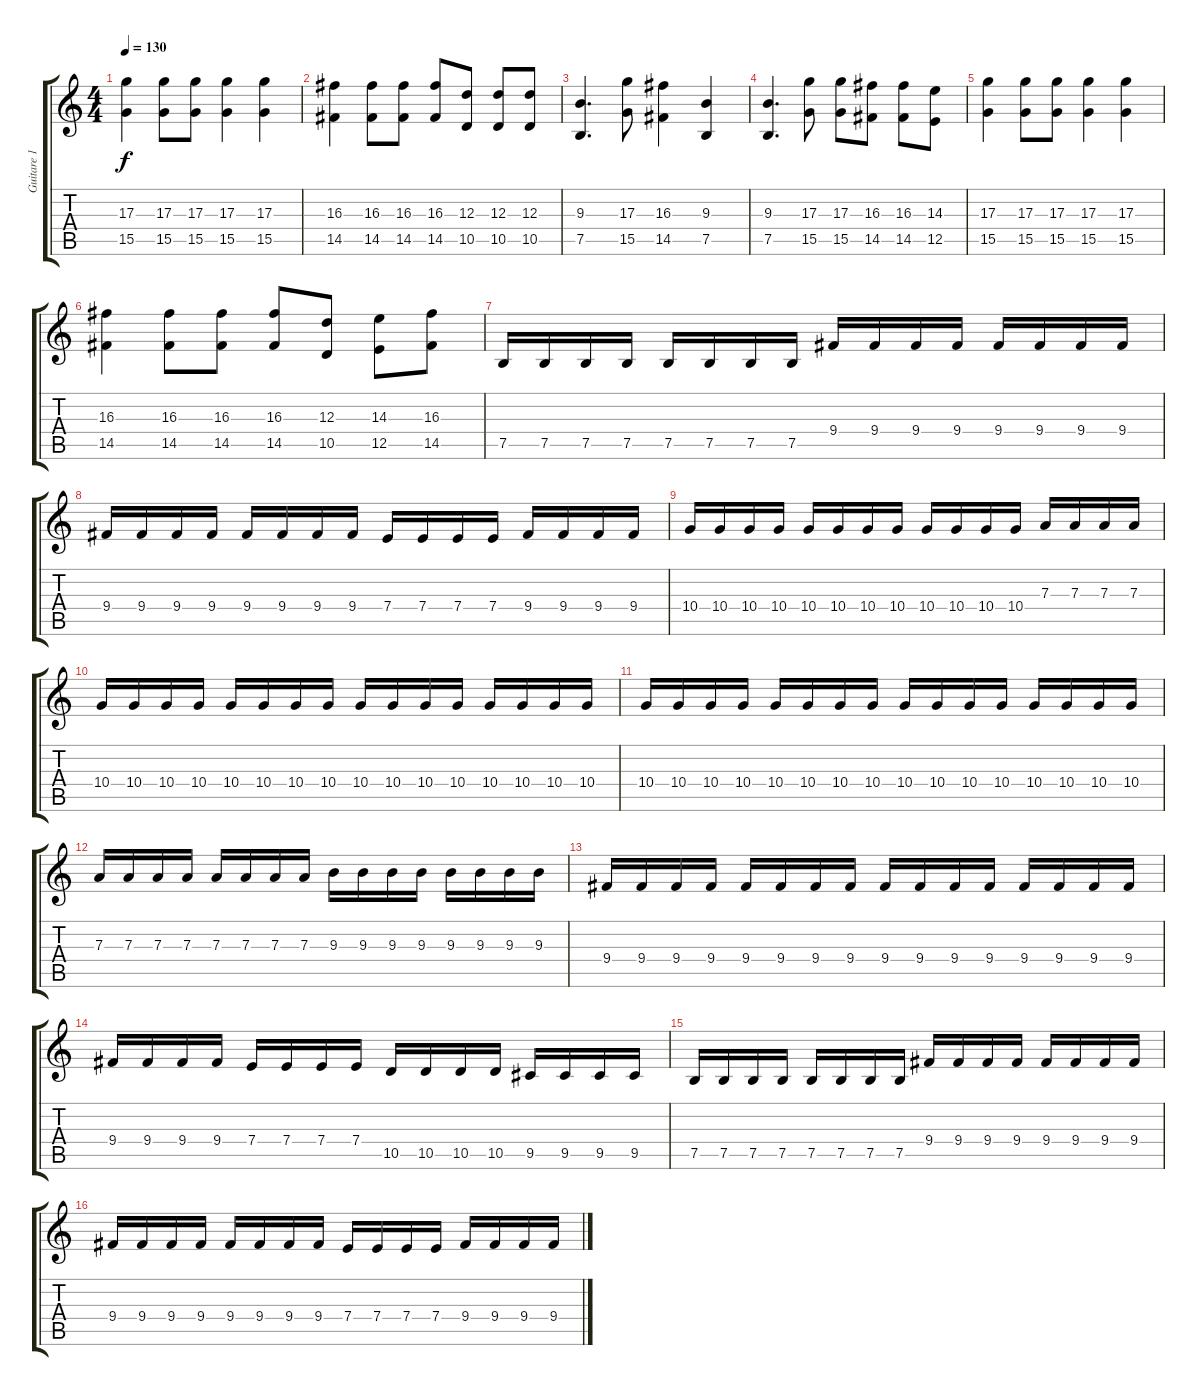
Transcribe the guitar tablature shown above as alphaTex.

\track ("Guitare 1" "Guitare 1") {instrument distortionguitar}
\staff {score tabs}
\tuning (B3 Gb3 D3 A2 E2 B1) {hide}
\ts (4 4)
\tempo 130
\clef g2
\ks c
(17.3 15.5).4{dy f} (17.3 15.5).8 (17.3 15.5).8 (17.3 15.5).4 (17.3 15.5).4 |
(16.3 14.5).4 (16.3 14.5).8 (16.3 14.5).8 (16.3 14.5).8 (12.3 10.5).8 (12.3 10.5).8 (12.3 10.5).8 |
(9.3 7.5).4{d} (17.3 15.5).8 (16.3 14.5).4 (9.3 7.5).4 |
(9.3 7.5).4{d} (17.3 15.5).8 (17.3 15.5).8 (16.3 14.5).8 (16.3 14.5).8 (14.3 12.5).8 |
(17.3 15.5).4 (17.3 15.5).8 (17.3 15.5).8 (17.3 15.5).4 (17.3 15.5).4 |
(16.3 14.5).4 (16.3 14.5).8 (16.3 14.5).8 (16.3 14.5).8 (12.3 10.5).8 (14.3 12.5).8 (16.3 14.5).8 |
7.5.16 7.5.16 7.5.16 7.5.16 7.5.16 7.5.16 7.5.16 7.5.16 9.4.16 9.4.16 9.4.16 9.4.16 9.4.16 9.4.16 9.4.16 9.4.16 |
9.4.16 9.4.16 9.4.16 9.4.16 9.4.16 9.4.16 9.4.16 9.4.16 7.4.16 7.4.16 7.4.16 7.4.16 9.4.16 9.4.16 9.4.16 9.4.16 |
10.4.16 10.4.16 10.4.16 10.4.16 10.4.16 10.4.16 10.4.16 10.4.16 10.4.16 10.4.16 10.4.16 10.4.16 7.3.16 7.3.16 7.3.16 7.3.16 |
10.4.16 10.4.16 10.4.16 10.4.16 10.4.16 10.4.16 10.4.16 10.4.16 10.4.16 10.4.16 10.4.16 10.4.16 10.4.16 10.4.16 10.4.16 10.4.16 |
10.4.16 10.4.16 10.4.16 10.4.16 10.4.16 10.4.16 10.4.16 10.4.16 10.4.16 10.4.16 10.4.16 10.4.16 10.4.16 10.4.16 10.4.16 10.4.16 |
7.3.16 7.3.16 7.3.16 7.3.16 7.3.16 7.3.16 7.3.16 7.3.16 9.3.16 9.3.16 9.3.16 9.3.16 9.3.16 9.3.16 9.3.16 9.3.16 |
9.4.16 9.4.16 9.4.16 9.4.16 9.4.16 9.4.16 9.4.16 9.4.16 9.4.16 9.4.16 9.4.16 9.4.16 9.4.16 9.4.16 9.4.16 9.4.16 |
9.4.16 9.4.16 9.4.16 9.4.16 7.4.16 7.4.16 7.4.16 7.4.16 10.5.16 10.5.16 10.5.16 10.5.16 9.5.16 9.5.16 9.5.16 9.5.16 |
7.5.16 7.5.16 7.5.16 7.5.16 7.5.16 7.5.16 7.5.16 7.5.16 9.4.16 9.4.16 9.4.16 9.4.16 9.4.16 9.4.16 9.4.16 9.4.16 |
9.4.16 9.4.16 9.4.16 9.4.16 9.4.16 9.4.16 9.4.16 9.4.16 7.4.16 7.4.16 7.4.16 7.4.16 9.4.16 9.4.16 9.4.16 9.4.16
